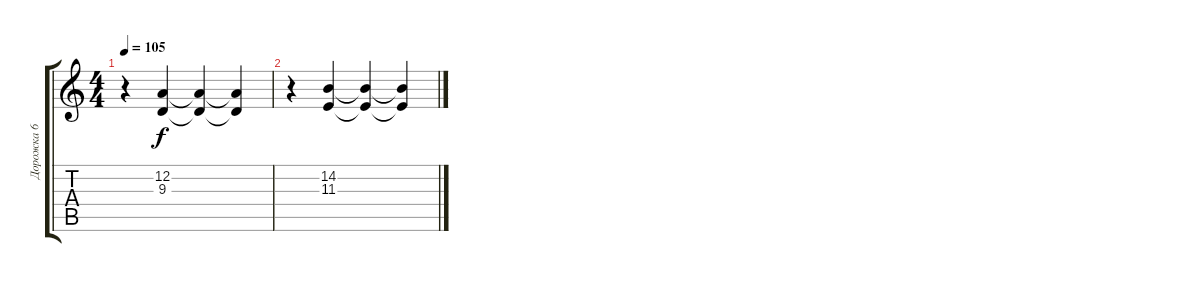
\track ("Дорожка 6" "Дорожка 6") {instrument pad4choir}
\staff {score tabs}
\tuning (D4 A3 F3 C3 G2 C2) {hide}
\ts (4 4)
\tempo 105
\clef g2
\ks c
r.4{dy f} (12.2 9.3).4 (12.2{t} 9.3{t}).4 (12.2{t} 9.3{t}).4 |
r.4 (14.2 11.3).4 (14.2{t} 11.3{t}).4 (14.2{t} 11.3{t}).4
